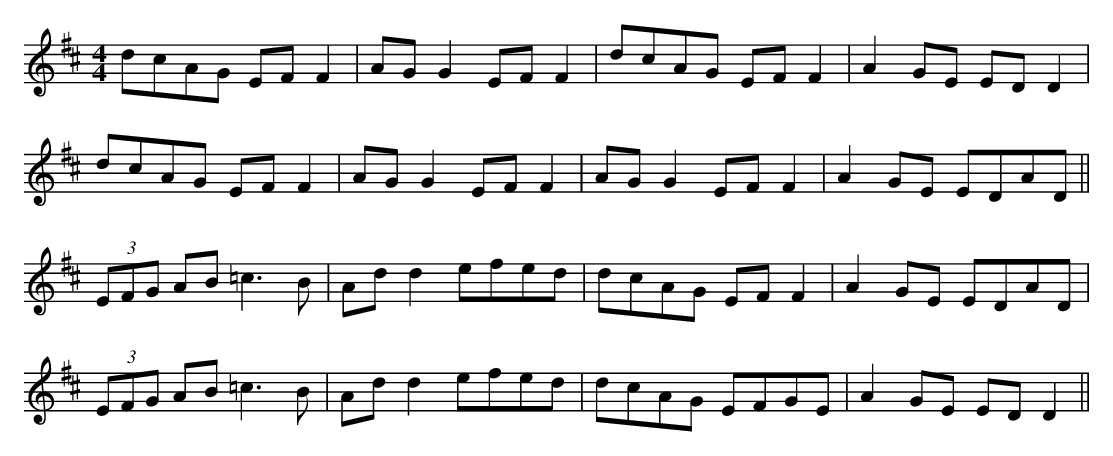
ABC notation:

X:1
M:4/4
K:D
dcAG EF F2|AG G2 EF F2|dcAG EF F2|A2GE EDD2|
dcAG EF F2|AG G2 EF F2|AG G2 EF F2|A2GE EDAD||
(3EFG AB =c3B|Add2 efed|dcAG EF F2|A2GE EDAD|
(3EFG AB =c3B|Add2 efed|dcAG EFGE|A2GE EDD2||
